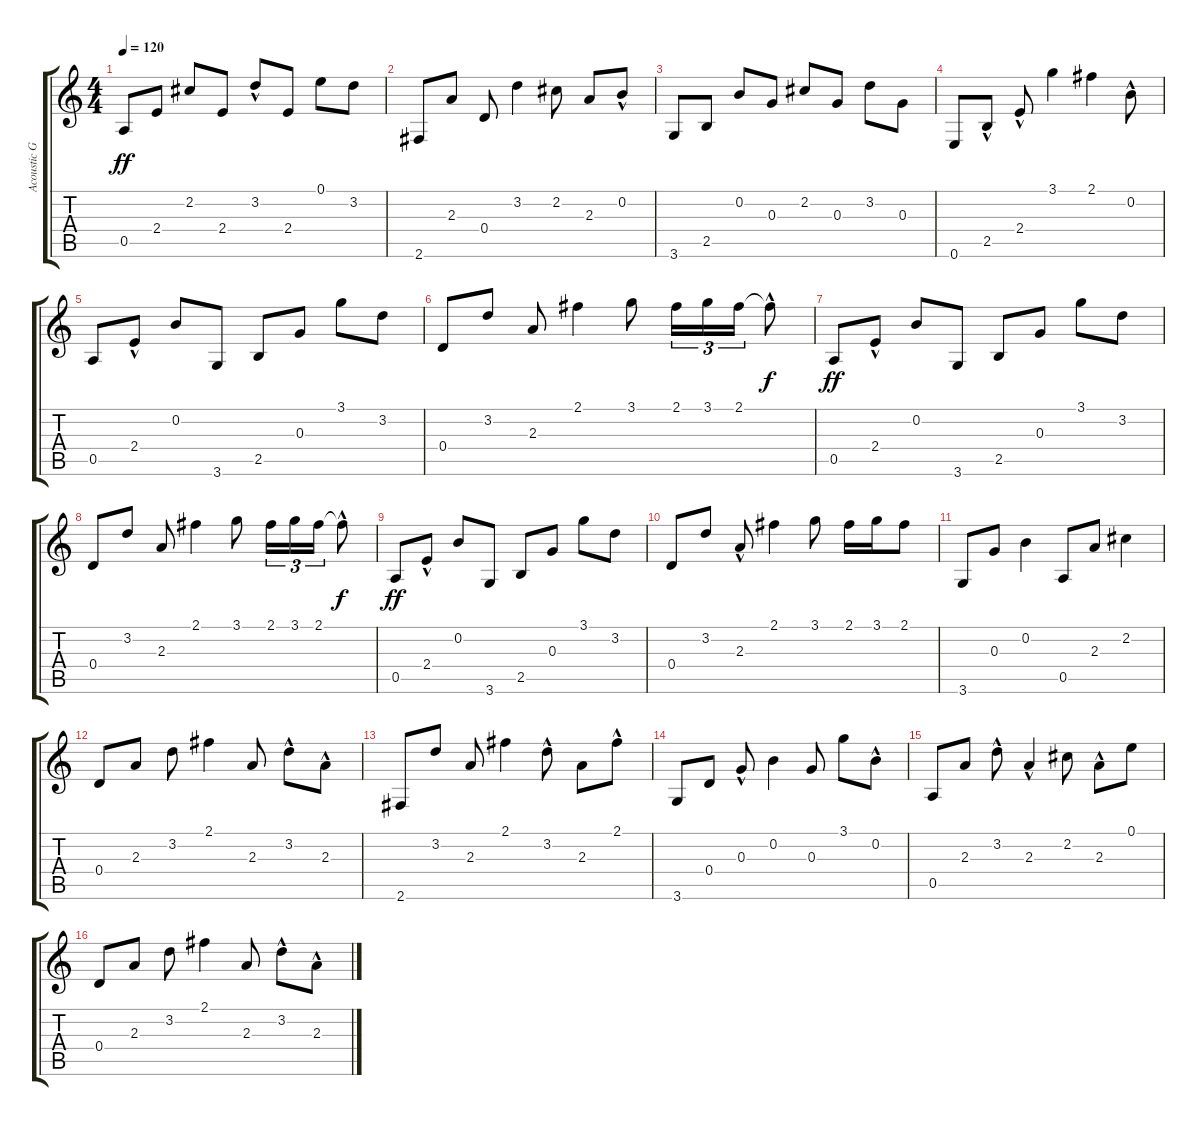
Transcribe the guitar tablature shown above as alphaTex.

\track ("Acoustic Guitar" "Acoustic G") {instrument acousticguitarsteel}
\staff {score tabs}
\tuning (E4 B3 G3 D3 A2 E2) {hide}
\ts (4 4)
\tempo 120
\clef g2
\ks c
0.5.8{dy ff} 2.4.8 2.2.8 2.4.8 3.2{hac}.8 2.4.8 0.1.8 3.2.8 |
2.6.8 2.3.8 0.4.8 3.2.4 2.2.8 2.3.8 0.2{hac}.8 |
3.6.8 2.5.8 0.2.8 0.3.8 2.2.8 0.3.8 3.2.8 0.3.8 |
0.6.8 2.5{hac}.8 2.4{hac}.8 3.1.4 2.1.4 0.2{hac}.8 |
0.5.8 2.4{hac}.8 0.2.8 3.6.8 2.5.8 0.3.8 3.1.8 3.2.8 |
0.4.8 3.2.8 2.3.8 2.1.4 3.1.8 2.1.16{tu (3 2)} 3.1.16{tu (3 2)} 2.1.16{tu (3 2)} 2.1{hac t}.8{dy f} |
0.5.8{dy ff} 2.4{hac}.8 0.2.8 3.6.8 2.5.8 0.3.8 3.1.8 3.2.8 |
0.4.8 3.2.8 2.3.8 2.1.4 3.1.8 2.1.16{tu (3 2)} 3.1.16{tu (3 2)} 2.1.16{tu (3 2)} 2.1{hac t}.8{dy f} |
0.5.8{dy ff} 2.4{hac}.8 0.2.8 3.6.8 2.5.8 0.3.8 3.1.8 3.2.8 |
0.4.8 3.2.8 2.3{hac}.8 2.1.4 3.1.8 2.1.16 3.1.16 2.1.8 |
3.6.8 0.3.8 0.2.4 0.5.8 2.3.8 2.2.4 |
0.4.8 2.3.8 3.2.8 2.1.4 2.3.8 3.2{hac}.8 2.3{hac}.8 |
2.6.8 3.2.8 2.3.8 2.1.4 3.2{hac}.8 2.3.8 2.1{hac}.8 |
3.6.8 0.4.8 0.3{hac}.8 0.2.4 0.3.8 3.1.8 0.2{hac}.8 |
0.5.8 2.3.8 3.2{hac}.8 2.3{hac}.4 2.2.8 2.3{hac}.8 0.1.8 |
0.4.8 2.3.8 3.2.8 2.1.4 2.3.8 3.2{hac}.8 2.3{hac}.8
